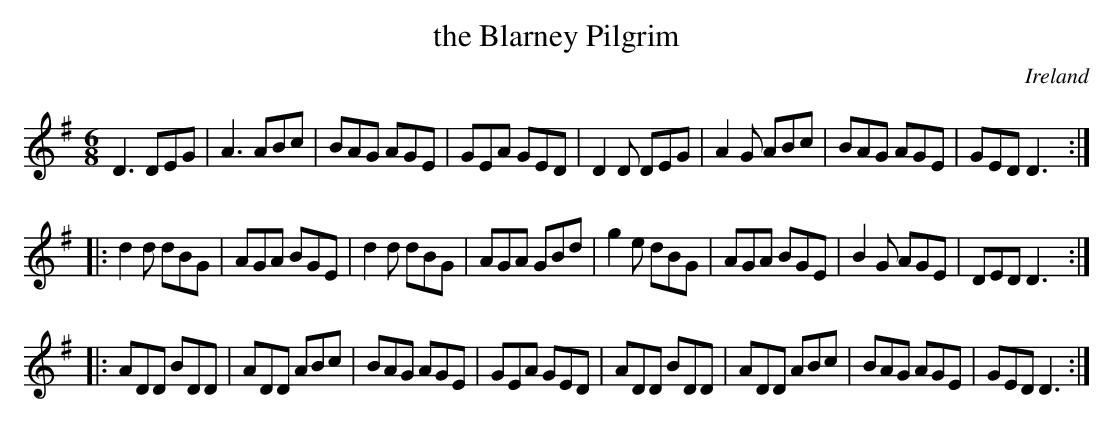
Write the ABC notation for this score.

X:1
T:the Blarney Pilgrim
M:6/8
O:Ireland
K:D mixolydian
D3  DEG | A3  ABc | BAG AGE | GEA GED |\
D2D DEG | A2G ABc | BAG AGE | GED D3 ::
d2d dBG | AGA BGE | d2d dBG | AGA GBd | \
g2e dBG | AGA BGE | B2G AGE | DED D3 ::
ADD BDD | ADD ABc | BAG AGE | GEA GED |\
ADD BDD | ADD ABc | BAG AGE | GED D3:|
